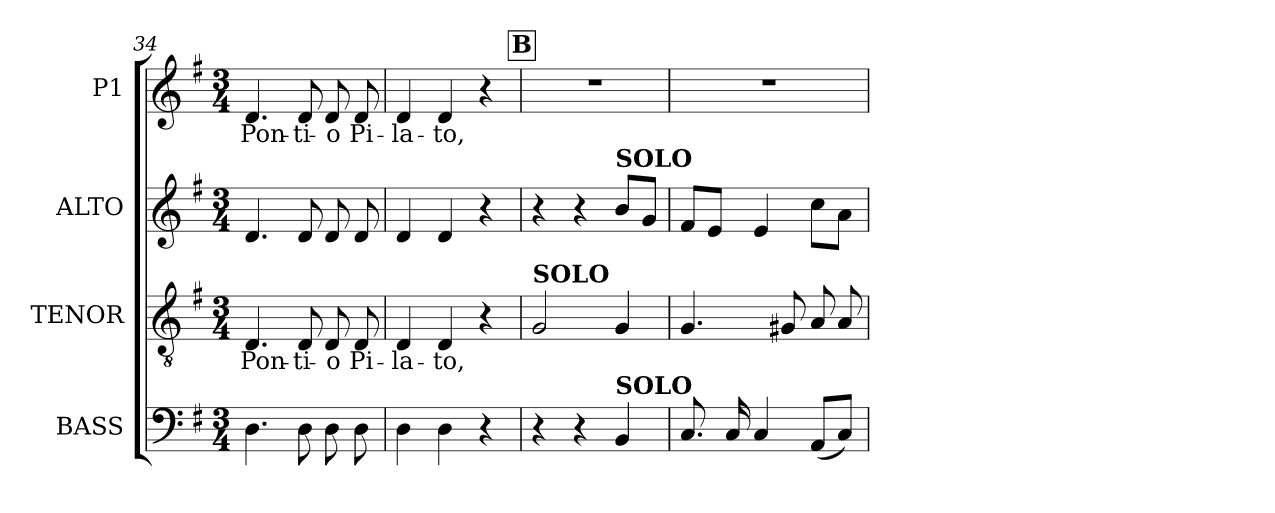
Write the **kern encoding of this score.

**kern	**kern	**text	**kern	**kern	**text
*part4	*part3	*part3	*part2	*part1	*part1
*staff4	*staff3	*staff3	*staff2	*staff1	*staff1
*I"BASS	*I"TENOR	*	*I"ALTO	*I"P1	*
*clefF4	*clefGv2	*	*clefG2	*clefG2	*
*	*ITrd7c12	*	*	*	*
*k[f#]	*k[f#]	*	*k[f#]	*k[f#]	*
*G:	*G:	*	*G:	*G:	*
*M3/4	*M3/4	*	*M3/4	*M3/4	*
=34	=34	=34	=34	=34	=34
!	!	!LO:LY:b:color=#000000	!	!	!
!	!	!	!	!	!LO:LY:b:color=#000000
4.Di\	4.DDi/	Pon-	4.di/	4.di/	Pon-
!	!	!LO:LY:b:color=#000000	!	!	!
!	!	!	!	!	!LO:LY:b:color=#000000
8Di\	8DDi/	-ti-	8di/	8di/	-ti-
!	!	!LO:LY:b:color=#000000	!	!	!
!	!	!	!	!	!LO:LY:b:color=#000000
8Di\	8DDi/	-o	8di/	8di/	-o
!	!	!LO:LY:b:color=#000000	!	!	!
!	!	!	!	!	!LO:LY:b:color=#000000
8Di\	8DDi/	Pi-	8di/	8di/	Pi-
=35	=35	=35	=35	=35	=35
!	!	!LO:LY:b:color=#000000	!	!	!
!	!	!	!	!	!LO:LY:b:color=#000000
4Di\	4DDi/	-la-	4di/	4di/	-la-
!	!	!LO:LY:b:color=#000000	!	!	!
!	!	!	!	!	!LO:LY:b:color=#000000
4Di\	4DDi/	-to,	4di/	4di/	-to,
4r	4r	.	4r	4r	.
!!LO:LB:g=z
!!LO:REH:place=s1:B:color=#000000:enc=box:fs=17.1407:t=B
=36	=36	=36	=36	=36	=36
!	!LO:TX:a:B:t=SOLO	!	!	!	!
!	!	!	!	!LO:N:vis=1	!
4r	2GGi/	.	4r	2.r	.
4r	.	.	4r	.	.
!	!	!	!LO:TX:a:B:t=SOLO	!	!
!LO:TX:a:B:t=SOLO	!	!	!	!	!
4BBi/	4GGi/	.	8bi/L	.	.
.	.	.	8gi/J	.	.
=37	=37	=37	=37	=37	=37
!	!	!	!	!LO:N:vis=1	!
8.Ci/	4.GGi/	.	8f#i/L	2.r	.
.	.	.	8ei/J	.	.
16Ci/	.	.	.	.	.
4Ci/	.	.	4ei/	.	.
.	8GG#Xi/	.	.	.	.
(8AAi/L	8AAi/	.	8cci\L	.	.
8Ci/J)	8AAi/	.	8ai\J	.	.
=	=	=	=	=	=
*-	*-	*-	*-	*-	*-
